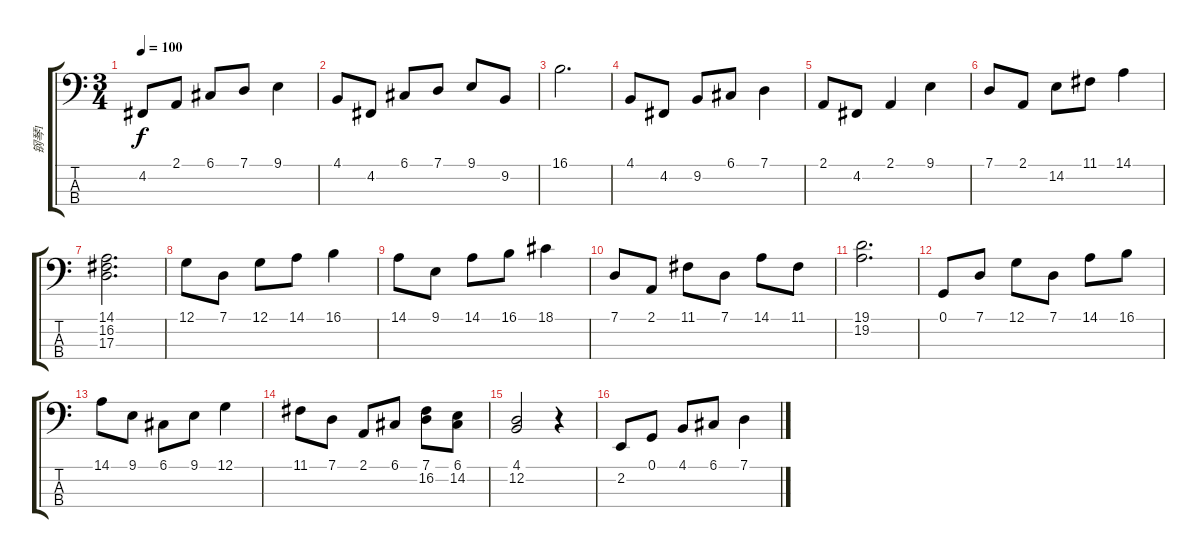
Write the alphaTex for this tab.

\track ("钢琴1" "钢琴1") {instrument acousticgrandpiano}
\staff {score tabs}
\tuning (G2 D2 A1 E1) {hide}
\ts (3 4)
\tempo 100
\clef f4
\ks c
4.2.8{dy f} 2.1.8 6.1.8 7.1.8 9.1.4 |
4.1.8 4.2.8 6.1.8 7.1.8 9.1.8 9.2.8 |
16.1.2{d} |
4.1.8 4.2.8 9.2.8 6.1.8 7.1.4 |
2.1.8 4.2.8 2.1.4 9.1.4 |
7.1.8 2.1.8 14.2.8 11.1.8 14.1.4 |
(14.1 16.2 17.3).2{d} |
12.1.8 7.1.8 12.1.8 14.1.8 16.1.4 |
14.1.8 9.1.8 14.1.8 16.1.8 18.1.4 |
7.1.8 2.1.8 11.1.8 7.1.8 14.1.8 11.1.8 |
(19.1 19.2).2{d} |
0.1.8 7.1.8 12.1.8 7.1.8 14.1.8 16.1.8 |
14.1.8 9.1.8 6.1.8 9.1.8 12.1.4 |
11.1.8 7.1.8 2.1.8 6.1.8 (7.1 16.2).8 (6.1 14.2).8 |
(4.1 12.2).2 r.4 |
2.2.8 0.1.8 4.1.8 6.1.8 7.1.4
